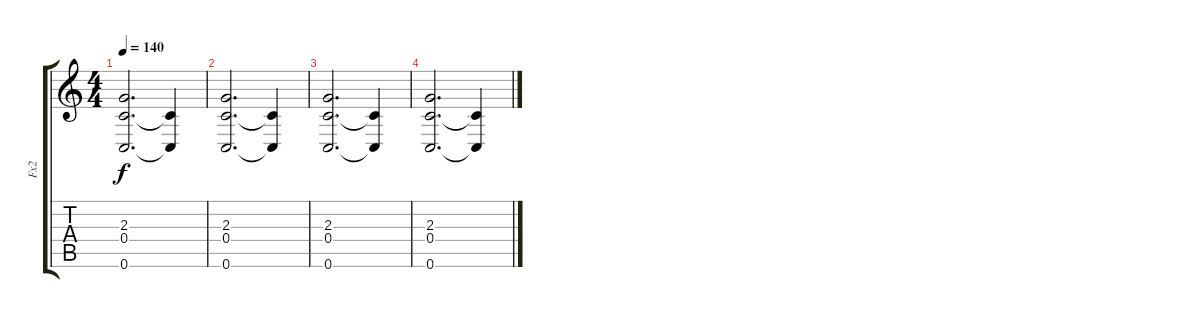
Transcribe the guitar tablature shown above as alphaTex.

\track ("Fx2" "Fx2") {instrument overdrivenguitar}
\staff {score tabs}
\tuning (D4 A3 F3 C3 G2 C2) {hide}
\ts (4 4)
\tempo 140
\clef g2
\ks c
(2.3 0.4 0.6).2{d dy f} (0.4{t} 0.6{t}).4 |
(2.3 0.4 0.6).2{d} (0.4{t} 0.6{t}).4 |
(2.3 0.4 0.6).2{d} (0.4{t} 0.6{t}).4 |
(2.3 0.4 0.6).2{d} (0.4{t} 0.6{t}).4
